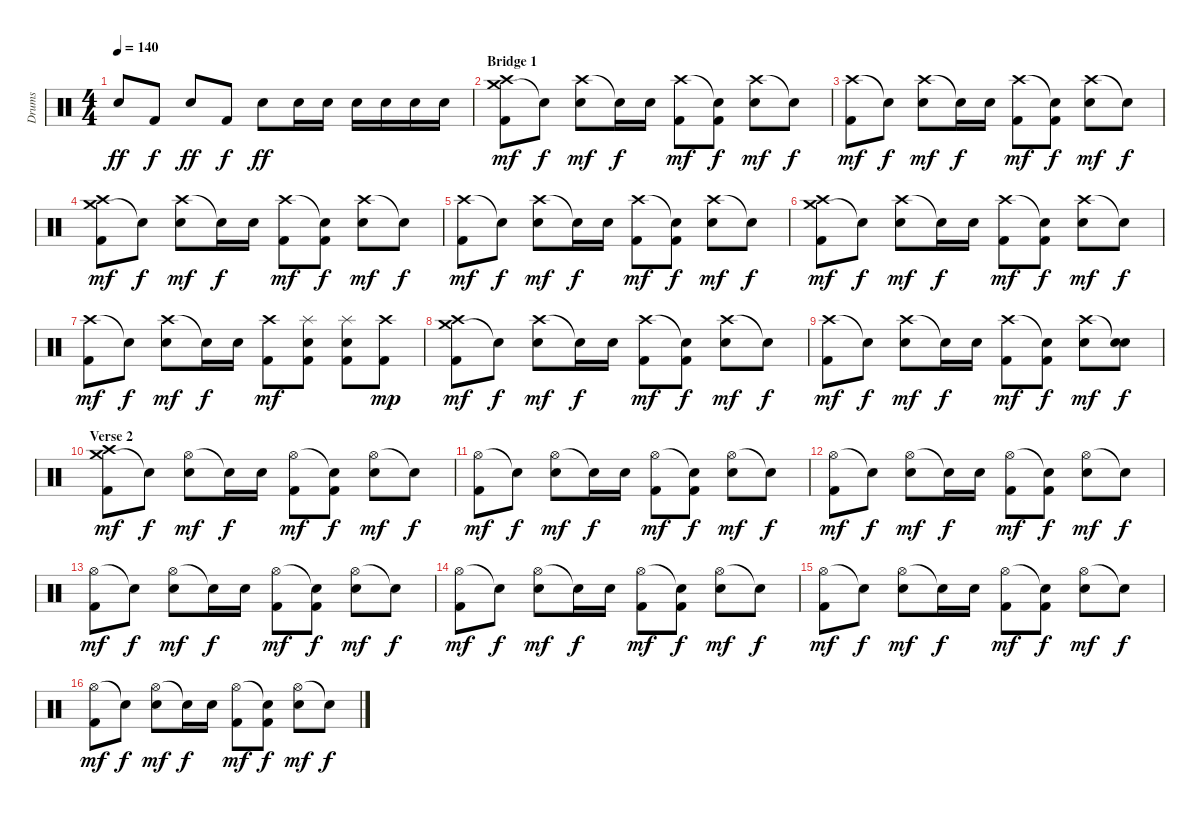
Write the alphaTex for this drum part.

\track ("Drums" "Drums") {instrument percussion}
\staff {score}
\articulation defaults
\ts (4 4)
\tempo 140
\clef neutral
\ks c "Electric Snare (hit)".8{dy ff} "Kick (hit) 2".8{dy f} "Electric Snare (hit)".8{dy ff} "Kick (hit) 2".8{dy f} "Electric Snare (hit)".8{dy ff} "Electric Snare (hit)".16 "Electric Snare (hit)".16 "Electric Snare (hit)".16 "Electric Snare (hit)".16 "Electric Snare (hit)".16 "Electric Snare (hit)".16
|
\section ("" "Bridge 1")
("Crash medium (hit)" "Crash high (hit)" "Kick (hit) 2").8{dy mf} "Snare (hit)"{t}.8{dy f} ("Crash high (hit)" "Electric Snare (hit)").8{dy mf} "Snare (hit)"{t}.16{dy f} "Electric Snare (hit)".16 ("Crash high (hit)" "Kick (hit) 2").8{dy mf} ("Snare (hit)"{t} "Kick (hit) 2").8{dy f} ("Crash high (hit)" "Electric Snare (hit)").8{dy mf} "Snare (hit)"{t}.8{dy f} |
("Crash high (hit)" "Kick (hit) 2").8{dy mf} "Snare (hit)"{t}.8{dy f} ("Crash high (hit)" "Electric Snare (hit)").8{dy mf} "Snare (hit)"{t}.16{dy f} "Electric Snare (hit)".16 ("Crash high (hit)" "Kick (hit) 2").8{dy mf} ("Snare (hit)"{t} "Kick (hit) 2").8{dy f} ("Crash high (hit)" "Electric Snare (hit)").8{dy mf} "Snare (hit)"{t}.8{dy f} |
("Crash medium (hit)" "Crash high (hit)" "Kick (hit) 2").8{dy mf} "Snare (hit)"{t}.8{dy f} ("Crash high (hit)" "Electric Snare (hit)").8{dy mf} "Snare (hit)"{t}.16{dy f} "Electric Snare (hit)".16 ("Crash high (hit)" "Kick (hit) 2").8{dy mf} ("Snare (hit)"{t} "Kick (hit) 2").8{dy f} ("Crash high (hit)" "Electric Snare (hit)").8{dy mf} "Snare (hit)"{t}.8{dy f} |
("Crash high (hit)" "Kick (hit) 2").8{dy mf} "Snare (hit)"{t}.8{dy f} ("Crash high (hit)" "Electric Snare (hit)").8{dy mf} "Snare (hit)"{t}.16{dy f} "Electric Snare (hit)".16 ("Crash high (hit)" "Kick (hit) 2").8{dy mf} ("Snare (hit)"{t} "Kick (hit) 2").8{dy f} ("Crash high (hit)" "Electric Snare (hit)").8{dy mf} "Snare (hit)"{t}.8{dy f} |
("Crash medium (hit)" "Crash high (hit)" "Kick (hit) 2").8{dy mf} "Snare (hit)"{t}.8{dy f} ("Crash high (hit)" "Electric Snare (hit)").8{dy mf} "Snare (hit)"{t}.16{dy f} "Electric Snare (hit)".16 ("Crash high (hit)" "Kick (hit) 2").8{dy mf} ("Snare (hit)"{t} "Kick (hit) 2").8{dy f} ("Crash high (hit)" "Electric Snare (hit)").8{dy mf} "Snare (hit)"{t}.8{dy f} |
("Crash high (hit)" "Kick (hit) 2").8{dy mf} "Snare (hit)"{t}.8{dy f} ("Crash high (hit)" "Electric Snare (hit)").8{dy mf} "Snare (hit)"{t}.16{dy f} "Electric Snare (hit)".16 ("Crash high (hit)" "Kick (hit) 2").8{dy mf} ("Splash (hit)" "Electric Snare (hit)" "Kick (hit) 2").8 ("Splash (hit)" "Electric Snare (hit)" "Kick (hit) 2").8 ("Crash high (hit)" "Kick (hit) 2").8{dy mp} |
("Crash medium (hit)" "Crash high (hit)" "Kick (hit) 2").8{dy mf} "Snare (hit)"{t}.8{dy f} ("Crash high (hit)" "Electric Snare (hit)").8{dy mf} "Snare (hit)"{t}.16{dy f} "Electric Snare (hit)".16 ("Crash high (hit)" "Kick (hit) 2").8{dy mf} ("Snare (hit)"{t} "Kick (hit) 2").8{dy f} ("Crash high (hit)" "Electric Snare (hit)").8{dy mf} "Snare (hit)"{t}.8{dy f} |
("Crash high (hit)" "Kick (hit) 2").8{dy mf} "Snare (hit)"{t}.8{dy f} ("Crash high (hit)" "Electric Snare (hit)").8{dy mf} "Snare (hit)"{t}.16{dy f} "Electric Snare (hit)".16 ("Crash high (hit)" "Kick (hit) 2").8{dy mf} ("Snare (hit)"{t} "Kick (hit) 2").8{dy f} ("Crash high (hit)" "Electric Snare (hit)").8{dy mf} ("Snare (hit)"{t} "Electric Snare (hit)").8{dy f} |
\section ("" "Verse 2")
("Crash medium (hit)" "Crash high (hit)" "Kick (hit) 2").8{dy mf} "Snare (hit)"{t}.8{dy f} ("Hi-Hat (open)" "Electric Snare (hit)").8{dy mf} "Snare (hit)"{t}.16{dy f} "Electric Snare (hit)".16 ("Hi-Hat (open)" "Kick (hit) 2").8{dy mf} ("Snare (hit)"{t} "Kick (hit) 2").8{dy f} ("Hi-Hat (open)" "Electric Snare (hit)").8{dy mf} "Snare (hit)"{t}.8{dy f} |
("Hi-Hat (open)" "Kick (hit) 2").8{dy mf} "Snare (hit)"{t}.8{dy f} ("Hi-Hat (open)" "Electric Snare (hit)").8{dy mf} "Snare (hit)"{t}.16{dy f} "Electric Snare (hit)".16 ("Hi-Hat (open)" "Kick (hit) 2").8{dy mf} ("Snare (hit)"{t} "Kick (hit) 2").8{dy f} ("Hi-Hat (open)" "Electric Snare (hit)").8{dy mf} "Snare (hit)"{t}.8{dy f} |
("Hi-Hat (open)" "Kick (hit) 2").8{dy mf} "Snare (hit)"{t}.8{dy f} ("Hi-Hat (open)" "Electric Snare (hit)").8{dy mf} "Snare (hit)"{t}.16{dy f} "Electric Snare (hit)".16 ("Hi-Hat (open)" "Kick (hit) 2").8{dy mf} ("Snare (hit)"{t} "Kick (hit) 2").8{dy f} ("Hi-Hat (open)" "Electric Snare (hit)").8{dy mf} "Snare (hit)"{t}.8{dy f} |
("Hi-Hat (open)" "Kick (hit) 2").8{dy mf} "Snare (hit)"{t}.8{dy f} ("Hi-Hat (open)" "Electric Snare (hit)").8{dy mf} "Snare (hit)"{t}.16{dy f} "Electric Snare (hit)".16 ("Hi-Hat (open)" "Kick (hit) 2").8{dy mf} ("Snare (hit)"{t} "Kick (hit) 2").8{dy f} ("Hi-Hat (open)" "Electric Snare (hit)").8{dy mf} "Snare (hit)"{t}.8{dy f} |
("Hi-Hat (open)" "Kick (hit) 2").8{dy mf} "Snare (hit)"{t}.8{dy f} ("Hi-Hat (open)" "Electric Snare (hit)").8{dy mf} "Snare (hit)"{t}.16{dy f} "Electric Snare (hit)".16 ("Hi-Hat (open)" "Kick (hit) 2").8{dy mf} ("Snare (hit)"{t} "Kick (hit) 2").8{dy f} ("Hi-Hat (open)" "Electric Snare (hit)").8{dy mf} "Snare (hit)"{t}.8{dy f} |
("Hi-Hat (open)" "Kick (hit) 2").8{dy mf} "Snare (hit)"{t}.8{dy f} ("Hi-Hat (open)" "Electric Snare (hit)").8{dy mf} "Snare (hit)"{t}.16{dy f} "Electric Snare (hit)".16 ("Hi-Hat (open)" "Kick (hit) 2").8{dy mf} ("Snare (hit)"{t} "Kick (hit) 2").8{dy f} ("Hi-Hat (open)" "Electric Snare (hit)").8{dy mf} "Snare (hit)"{t}.8{dy f} |
("Hi-Hat (open)" "Kick (hit) 2").8{dy mf} "Snare (hit)"{t}.8{dy f} ("Hi-Hat (open)" "Electric Snare (hit)").8{dy mf} "Snare (hit)"{t}.16{dy f} "Electric Snare (hit)".16 ("Hi-Hat (open)" "Kick (hit) 2").8{dy mf} ("Snare (hit)"{t} "Kick (hit) 2").8{dy f} ("Hi-Hat (open)" "Electric Snare (hit)").8{dy mf} "Snare (hit)"{t}.8{dy f}
